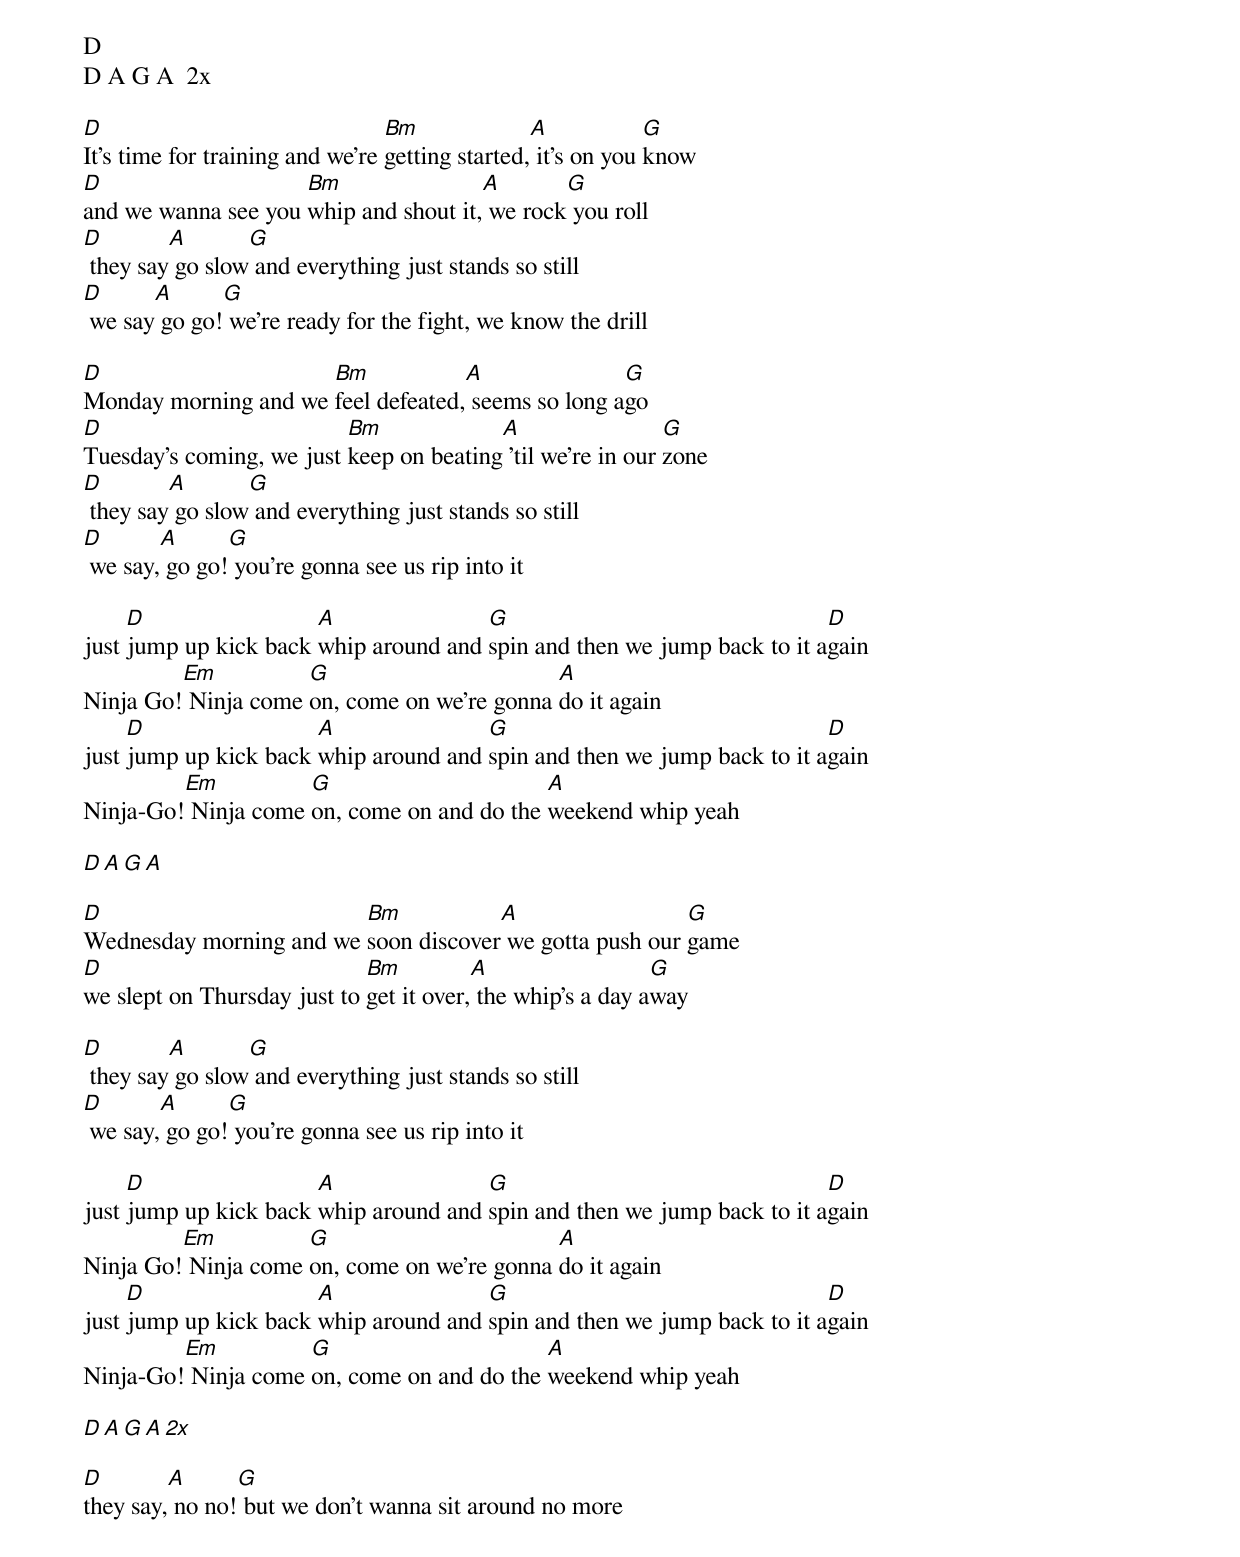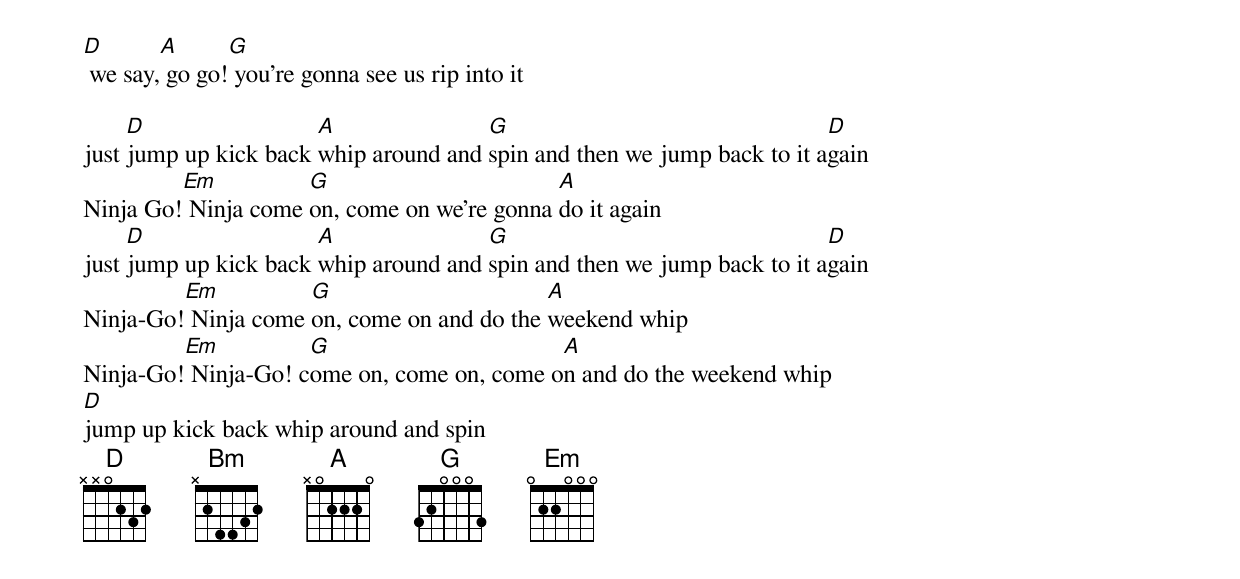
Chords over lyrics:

D
D A G A  2x

D                                Bm              A            G
It's time for training and we're getting started, it's on you know
D                    Bm                A       G
and we wanna see you whip and shout it, we rock you roll
D        A       G
 they say go slow and everything just stands so still
D      A      G
 we say go go! we're ready for the fight, we know the drill

D                     Bm            A               G
Monday morning and we feel defeated, seems so long ago
D                         Bm             A                  G
Tuesday's coming, we just keep on beating 'til we're in our zone
D        A       G
 they say go slow and everything just stands so still
D       A      G
 we say, go go! you're gonna see us rip into it

     D                 A               G                                 D
just jump up kick back whip around and spin and then we jump back to it again
         Em          G                       A
Ninja Go! Ninja come on, come on we're gonna do it again
     D                 A               G                                 D
just jump up kick back whip around and spin and then we jump back to it again
         Em          G                      A
Ninja-Go! Ninja come on, come on and do the weekend whip yeah

D A G A

D                        Bm           A                  G
Wednesday morning and we soon discover we gotta push our game
D                            Bm          A                  G
we slept on Thursday just to get it over, the whip's a day away

D        A       G
 they say go slow and everything just stands so still
D       A      G
 we say, go go! you're gonna see us rip into it

     D                 A               G                                 D
just jump up kick back whip around and spin and then we jump back to it again
         Em          G                       A
Ninja Go! Ninja come on, come on we're gonna do it again
     D                 A               G                                 D
just jump up kick back whip around and spin and then we jump back to it again
         Em          G                      A
Ninja-Go! Ninja come on, come on and do the weekend whip yeah

D A G A  2x

D        A      G
they say, no no! but we don't wanna sit around no more
D       A      G
 we say, go go! you're gonna see us rip into it

     D                 A               G                                 D
just jump up kick back whip around and spin and then we jump back to it again
         Em          G                       A
Ninja Go! Ninja come on, come on we're gonna do it again
     D                 A               G                                 D
just jump up kick back whip around and spin and then we jump back to it again
         Em          G                      A
Ninja-Go! Ninja come on, come on and do the weekend whip
         Em          G                      A
Ninja-Go! Ninja-Go! come on, come on, come on and do the weekend whip
D
jump up kick back whip around and spin
